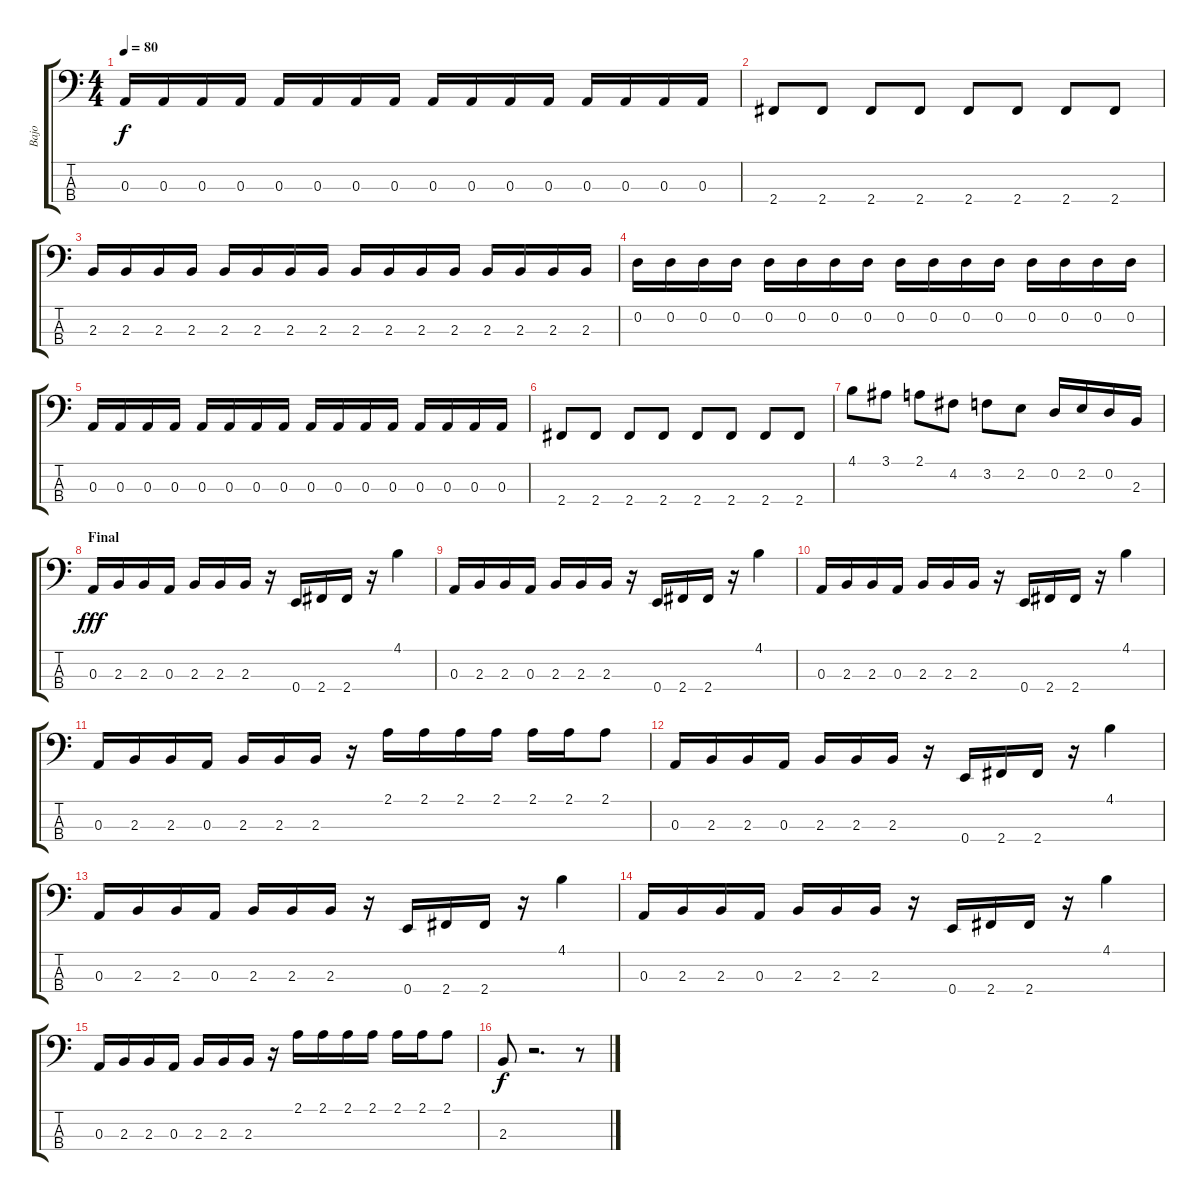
\track ("Bajo" "Bajo") {instrument electricbasspick}
\staff {score tabs}
\tuning (G2 D2 A1 E1) {hide}
\ts (4 4)
\tempo 80
\clef f4
\ks c
0.3.16{dy f} 0.3.16 0.3.16 0.3.16 0.3.16 0.3.16 0.3.16 0.3.16 0.3.16 0.3.16 0.3.16 0.3.16 0.3.16 0.3.16 0.3.16 0.3.16 |
2.4.8 2.4.8 2.4.8 2.4.8 2.4.8 2.4.8 2.4.8 2.4.8 |
2.3.16 2.3.16 2.3.16 2.3.16 2.3.16 2.3.16 2.3.16 2.3.16 2.3.16 2.3.16 2.3.16 2.3.16 2.3.16 2.3.16 2.3.16 2.3.16 |
0.2.16 0.2.16 0.2.16 0.2.16 0.2.16 0.2.16 0.2.16 0.2.16 0.2.16 0.2.16 0.2.16 0.2.16 0.2.16 0.2.16 0.2.16 0.2.16 |
0.3.16 0.3.16 0.3.16 0.3.16 0.3.16 0.3.16 0.3.16 0.3.16 0.3.16 0.3.16 0.3.16 0.3.16 0.3.16 0.3.16 0.3.16 0.3.16 |
2.4.8 2.4.8 2.4.8 2.4.8 2.4.8 2.4.8 2.4.8 2.4.8 |
4.1.8 3.1.8 2.1.8 4.2.8 3.2.8 2.2.8 0.2.16 2.2.16 0.2.16 2.3.16 |
\section ("" "Final")
0.3.16{dy fff} 2.3.16 2.3.16 0.3.16 2.3.16 2.3.16 2.3.16 r.16 0.4.16 2.4.16 2.4.16 r.16 4.1.4 |
0.3.16 2.3.16 2.3.16 0.3.16 2.3.16 2.3.16 2.3.16 r.16 0.4.16 2.4.16 2.4.16 r.16 4.1.4 |
0.3.16 2.3.16 2.3.16 0.3.16 2.3.16 2.3.16 2.3.16 r.16 0.4.16 2.4.16 2.4.16 r.16 4.1.4 |
0.3.16 2.3.16 2.3.16 0.3.16 2.3.16 2.3.16 2.3.16 r.16 2.1.16 2.1.16 2.1.16 2.1.16 2.1.16 2.1.16 2.1.8 |
0.3.16 2.3.16 2.3.16 0.3.16 2.3.16 2.3.16 2.3.16 r.16 0.4.16 2.4.16 2.4.16 r.16 4.1.4 |
0.3.16 2.3.16 2.3.16 0.3.16 2.3.16 2.3.16 2.3.16 r.16 0.4.16 2.4.16 2.4.16 r.16 4.1.4 |
0.3.16 2.3.16 2.3.16 0.3.16 2.3.16 2.3.16 2.3.16 r.16 0.4.16 2.4.16 2.4.16 r.16 4.1.4 |
0.3.16 2.3.16 2.3.16 0.3.16 2.3.16 2.3.16 2.3.16 r.16 2.1.16 2.1.16 2.1.16 2.1.16 2.1.16 2.1.16 2.1.8 |
2.3.8{dy f} r.2{d} r.8
